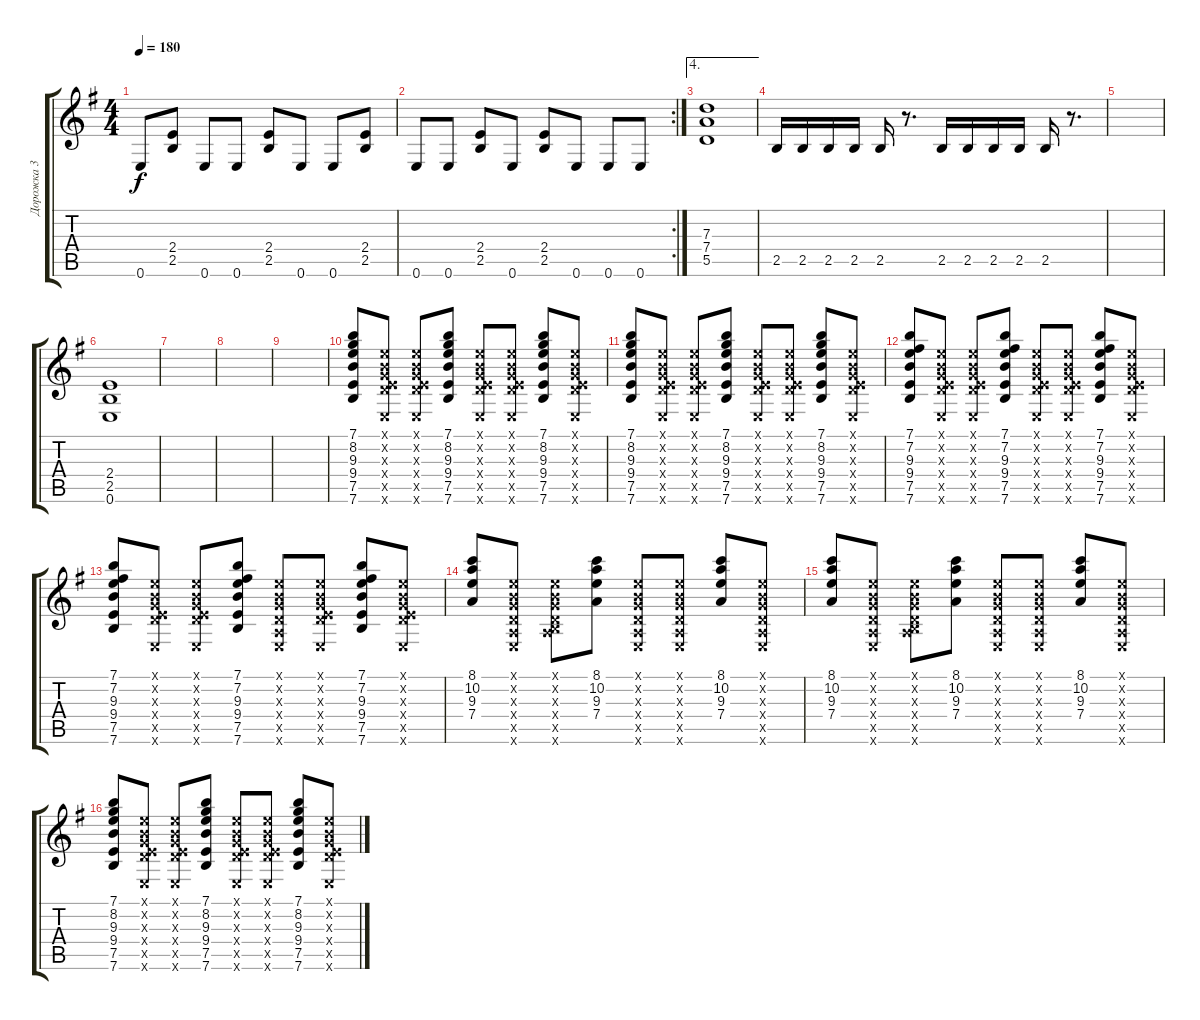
\track ("Дорожка 3" "Дорожка 3") {instrument overdrivenguitar}
\staff {score tabs}
\tuning (E4 B3 G3 D3 A2 E2) {hide}
\ts (4 4)
\tempo 180
\clef g2
\ks g
0.6.8{dy f} (2.4 2.5).8 0.6.8 0.6.8 (2.4 2.5).8 0.6.8 0.6.8 (2.4 2.5).8 |
\rc 2
0.6.8 0.6.8 (2.4 2.5).8 0.6.8 (2.4 2.5).8 0.6.8 0.6.8 0.6.8 |
\ae 4
(7.3 7.4 5.5).1 |
2.5.16 2.5.16 2.5.16 2.5.16 2.5.16 r.8{d} 2.5.16 2.5.16 2.5.16 2.5.16 2.5.16 r.8{d} |
|
(2.4 2.5 0.6).1 |
|
|
|
(7.1 8.2 9.3 9.4 7.5 7.6).8 (0.1{x} 0.2{x} 0.3{x} 0.4{x} 7.5{x} 0.6{x}).8 (0.1{x} 0.2{x} 0.3{x} 0.4{x} 7.5{x} 0.6{x}).8 (7.1 8.2 9.3 9.4 7.5 7.6).8 (0.1{x} 0.2{x} 0.3{x} 0.4{x} 7.5{x} 0.6{x}).8 (0.1{x} 0.2{x} 0.3{x} 0.4{x} 7.5{x} 0.6{x}).8 (7.1 8.2 9.3 9.4 7.5 7.6).8 (0.1{x} 0.2{x} 0.3{x} 0.4{x} 7.5{x} 0.6{x}).8 |
(7.1 8.2 9.3 9.4 7.5 7.6).8 (0.1{x} 0.2{x} 0.3{x} 0.4{x} 7.5{x} 0.6{x}).8 (0.1{x} 0.2{x} 0.3{x} 0.4{x} 7.5{x} 0.6{x}).8 (7.1 8.2 9.3 9.4 7.5 7.6).8 (0.1{x} 0.2{x} 0.3{x} 0.4{x} 7.5{x} 0.6{x}).8 (0.1{x} 0.2{x} 0.3{x} 0.4{x} 7.5{x} 0.6{x}).8 (7.1 8.2 9.3 9.4 7.5 7.6).8 (0.1{x} 0.2{x} 0.3{x} 0.4{x} 7.5{x} 0.6{x}).8 |
(7.1 7.2 9.3 9.4 7.5 7.6).8 (0.1{x} 0.2{x} 0.3{x} 0.4{x} 7.5{x} 0.6{x}).8 (0.1{x} 0.2{x} 0.3{x} 0.4{x} 7.5{x} 0.6{x}).8 (7.1 7.2 9.3 9.4 7.5 7.6).8 (0.1{x} 0.2{x} 0.3{x} 0.4{x} 7.5{x} 0.6{x}).8 (0.1{x} 0.2{x} 0.3{x} 0.4{x} 7.5{x} 0.6{x}).8 (7.1 7.2 9.3 9.4 7.5 7.6).8 (0.1{x} 0.2{x} 0.3{x} 0.4{x} 7.5{x} 0.6{x}).8 |
(7.1 7.2 9.3 9.4 7.5 7.6).8 (0.1{x} 0.2{x} 0.3{x} 0.4{x} 7.5{x} 0.6{x}).8 (0.1{x} 0.2{x} 0.3{x} 0.4{x} 7.5{x} 0.6{x}).8 (7.1 7.2 9.3 9.4 7.5 7.6).8 (0.1{x} 0.2{x} 0.3{x} 0.4{x} 0.5{x} 0.6{x}).8 (0.1{x} 0.2{x} 0.3{x} 0.4{x} 7.5{x} 0.6{x}).8 (7.1 7.2 9.3 9.4 7.5 7.6).8 (0.1{x} 0.2{x} 0.3{x} 0.4{x} 7.5{x} 0.6{x}).8 |
(8.1 10.2 9.3 7.4).8 (0.1{x} 0.2{x} 0.3{x} 0.4{x} 0.5{x} 0.6{x}).8 (0.1{x} 0.2{x} 0.3{x} 0.4{x} 0.5{x} 7.6{x}).8 (8.1 10.2 9.3 7.4).8 (0.1{x} 0.2{x} 0.3{x} 0.4{x} 0.5{x} 0.6{x}).8 (0.1{x} 0.2{x} 0.3{x} 0.4{x} 0.5{x} 0.6{x}).8 (8.1 10.2 9.3 7.4).8 (0.1{x} 0.2{x} 0.3{x} 0.4{x} 0.5{x} 0.6{x}).8 |
(8.1 10.2 9.3 7.4).8 (0.1{x} 0.2{x} 0.3{x} 0.4{x} 0.5{x} 0.6{x}).8 (0.1{x} 0.2{x} 0.3{x} 0.4{x} 0.5{x} 7.6{x}).8 (8.1 10.2 9.3 7.4).8 (0.1{x} 0.2{x} 0.3{x} 0.4{x} 0.5{x} 0.6{x}).8 (0.1{x} 0.2{x} 0.3{x} 0.4{x} 0.5{x} 0.6{x}).8 (8.1 10.2 9.3 7.4).8 (0.1{x} 0.2{x} 0.3{x} 0.4{x} 0.5{x} 0.6{x}).8 |
(7.1 8.2 9.3 9.4 7.5 7.6).8 (0.1{x} 0.2{x} 0.3{x} 0.4{x} 7.5{x} 0.6{x}).8 (0.1{x} 0.2{x} 0.3{x} 0.4{x} 7.5{x} 0.6{x}).8 (7.1 8.2 9.3 9.4 7.5 7.6).8 (0.1{x} 0.2{x} 0.3{x} 0.4{x} 7.5{x} 0.6{x}).8 (0.1{x} 0.2{x} 0.3{x} 0.4{x} 7.5{x} 0.6{x}).8 (7.1 8.2 9.3 9.4 7.5 7.6).8 (0.1{x} 0.2{x} 0.3{x} 0.4{x} 7.5{x} 0.6{x}).8
